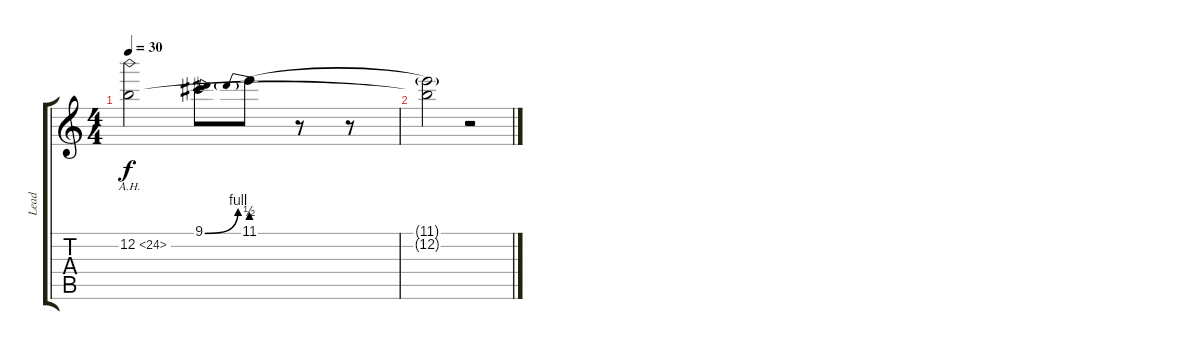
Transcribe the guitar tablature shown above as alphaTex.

\track ("Lead" "Lead") {instrument overdrivenguitar}
\staff {score tabs}
\tuning (E4 B3 G3 D3 A2 E2) {hide}
\ts (4 4)
\tempo 30
\clef g2
\ks c
12.2{ah 12}.2{dy f} 9.1{be (bend 0 0 60 4)}.8 11.1{be (prebend 0 2 60 2)}.8 r.8 r.8 |
(11.1{t} 12.2{t}).2 r.2
